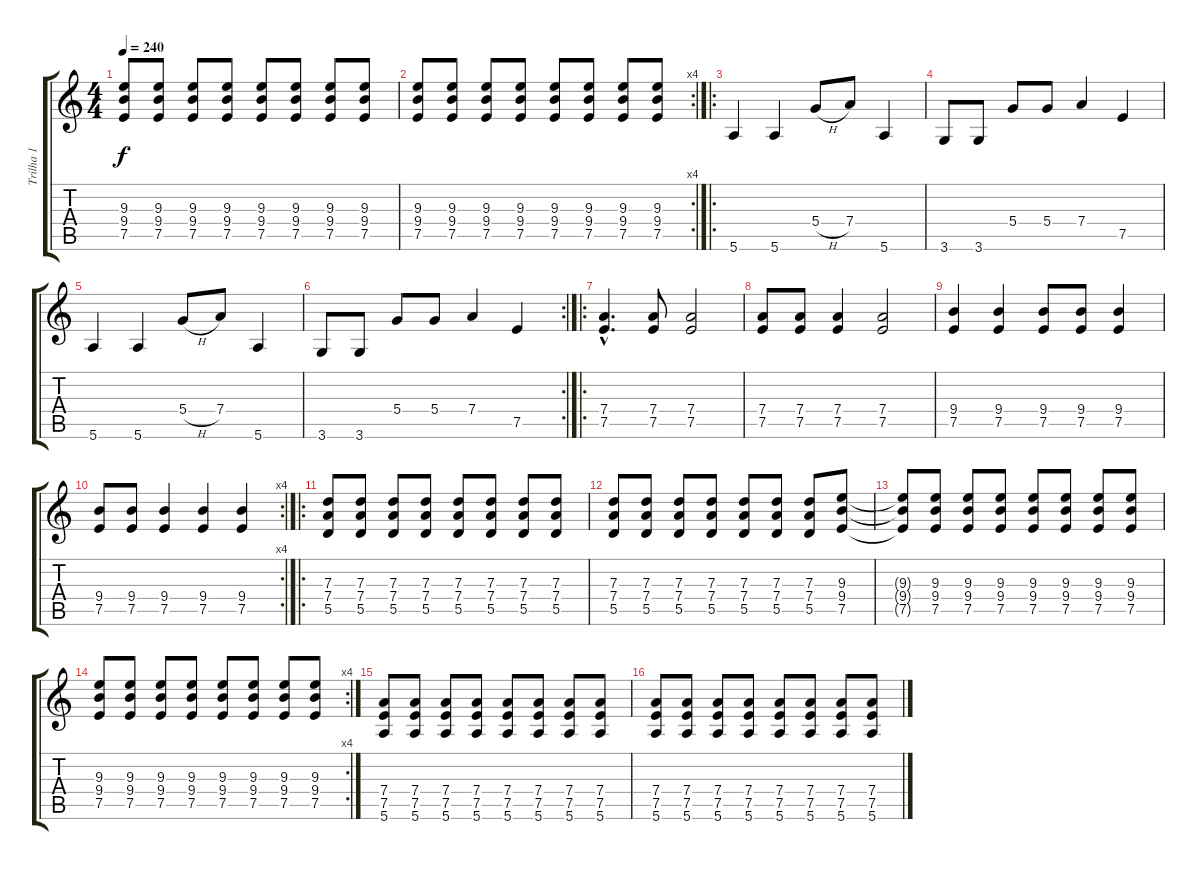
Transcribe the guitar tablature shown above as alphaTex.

\track ("Trilha 1" "Trilha 1") {instrument distortionguitar}
\staff {score tabs}
\tuning (E4 B3 G3 D3 A2 E2) {hide}
\ts (4 4)
\tempo 240
\clef g2
\ks c
(9.3{t} 9.4{t} 7.5{t}).8{dy f} (9.3 9.4 7.5).8 (9.3 9.4 7.5).8 (9.3 9.4 7.5).8 (9.3 9.4 7.5).8 (9.3 9.4 7.5).8 (9.3 9.4 7.5).8 (9.3 9.4 7.5).8 |
\rc 4
(9.3 9.4 7.5).8 (9.3 9.4 7.5).8 (9.3 9.4 7.5).8 (9.3 9.4 7.5).8 (9.3 9.4 7.5).8 (9.3 9.4 7.5).8 (9.3 9.4 7.5).8 (9.3 9.4 7.5).8 |
\ro
5.6.4 5.6.4 5.4{h}.8 7.4.8 5.6.4 |
3.6.8 3.6.8 5.4.8 5.4.8 7.4.4 7.5.4 |
5.6.4 5.6.4 5.4{h}.8 7.4.8 5.6.4 |
\rc 2
3.6.8 3.6.8 5.4.8 5.4.8 7.4.4 7.5.4 |
\ro
(7.4{hac} 7.5{hac}).4{d} (7.4 7.5).8 (7.4 7.5).2 |
(7.4 7.5).8 (7.4 7.5).8 (7.4 7.5).4 (7.4 7.5).2 |
(9.4 7.5).4 (9.4 7.5).4 (9.4 7.5).8 (9.4 7.5).8 (9.4 7.5).4 |
\rc 4
(9.4 7.5).8 (9.4 7.5).8 (9.4 7.5).4 (9.4 7.5).4 (9.4 7.5).4 |
\ro
(7.3 7.4 5.5).8 (7.3 7.4 5.5).8 (7.3 7.4 5.5).8 (7.3 7.4 5.5).8 (7.3 7.4 5.5).8 (7.3 7.4 5.5).8 (7.3 7.4 5.5).8 (7.3 7.4 5.5).8 |
(7.3 7.4 5.5).8 (7.3 7.4 5.5).8 (7.3 7.4 5.5).8 (7.3 7.4 5.5).8 (7.3 7.4 5.5).8 (7.3 7.4 5.5).8 (7.3 7.4 5.5).8 (9.3 9.4 7.5).8 |
(9.3{t} 9.4{t} 7.5{t}).8 (9.3 9.4 7.5).8 (9.3 9.4 7.5).8 (9.3 9.4 7.5).8 (9.3 9.4 7.5).8 (9.3 9.4 7.5).8 (9.3 9.4 7.5).8 (9.3 9.4 7.5).8 |
\rc 4
(9.3 9.4 7.5).8 (9.3 9.4 7.5).8 (9.3 9.4 7.5).8 (9.3 9.4 7.5).8 (9.3 9.4 7.5).8 (9.3 9.4 7.5).8 (9.3 9.4 7.5).8 (9.3 9.4 7.5).8 |
(7.4 7.5 5.6).8 (7.4 7.5 5.6).8 (7.4 7.5 5.6).8 (7.4 7.5 5.6).8 (7.4 7.5 5.6).8 (7.4 7.5 5.6).8 (7.4 7.5 5.6).8 (7.4 7.5 5.6).8 |
(7.4 7.5 5.6).8 (7.4 7.5 5.6).8 (7.4 7.5 5.6).8 (7.4 7.5 5.6).8 (7.4 7.5 5.6).8 (7.4 7.5 5.6).8 (7.4 7.5 5.6).8 (7.4 7.5 5.6).8
